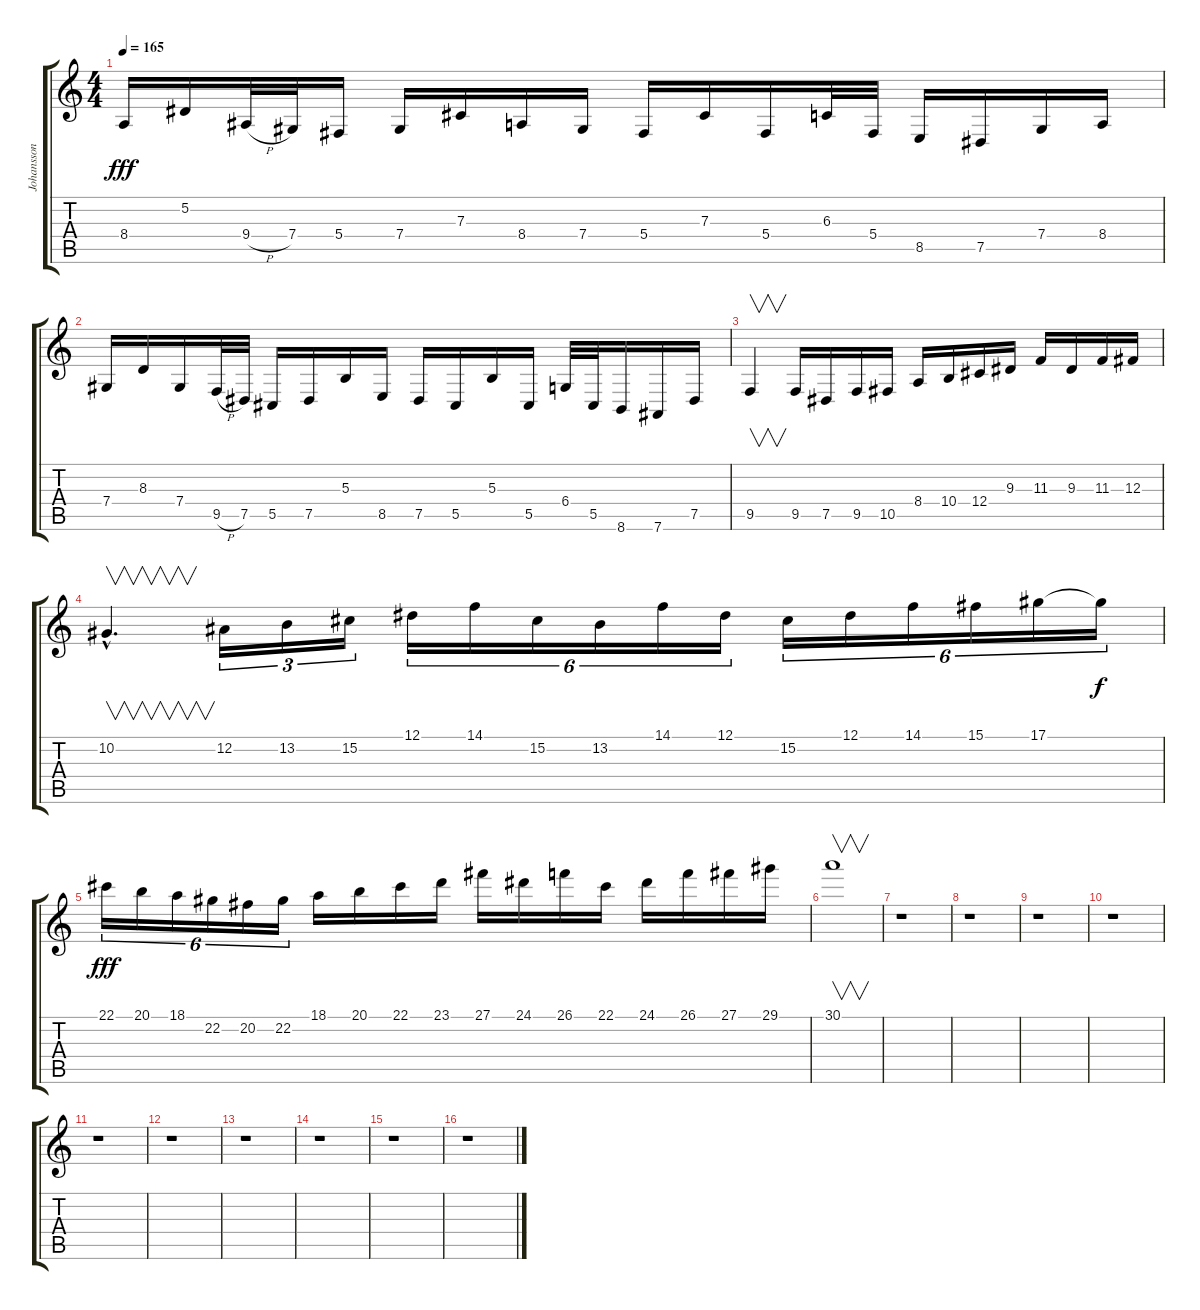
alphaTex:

\track ("Johansson" "Johansson") {instrument lead2sawtooth}
\staff {score tabs}
\tuning (Eb4 Bb3 Gb3 Db3 Ab2 Eb2) {hide}
\ts (4 4)
\tempo 165
\clef g2
\ks c
8.4.16{dy fff} 5.2.16 9.4{h}.32 7.4.32 5.4.16 7.4.16 7.3.16 8.4.16 7.4.16 5.4.16 7.3.16 5.4.16 6.3.32 5.4.32 8.5.16 7.5.16 7.4.16 8.4.16 |
7.4.16 8.3.16 7.4.16 9.5{h}.32 7.5.32 5.5.16 7.5.16 5.3.16 8.5.16 7.5.16 5.5.16 5.3.16 5.5.16 6.4.32 5.5.32 8.6.16 7.6.16 7.5.16 |
9.5.4{v} 9.5.16 7.5.16 9.5.16 10.5.16 8.4.16 10.4.16 12.4.16 9.3.16 11.3.16 9.3.16 11.3.16 12.3.16 |
10.2{hac}.4{v d} 12.2.16{tu (3 2)} 13.2.16{tu (3 2)} 15.2.16{tu (3 2)} 12.1.16{tu (6 4)} 14.1.16{tu (6 4)} 15.2.16{tu (6 4)} 13.2.16{tu (6 4)} 14.1.16{tu (6 4)} 12.1.16{tu (6 4)} 15.2.16{tu (6 4)} 12.1.16{tu (6 4)} 14.1.16{tu (6 4)} 15.1.16{tu (6 4)} 17.1.16{tu (6 4)} 17.1{t}.16{tu (6 4) dy f} |
22.1.16{tu (6 4) dy fff} 20.1.16{tu (6 4)} 18.1.16{tu (6 4)} 22.2.16{tu (6 4)} 20.2.16{tu (6 4)} 22.2.16{tu (6 4)} 18.1.16 20.1.16 22.1.16 23.1.16 27.1.16 24.1.16 26.1.16 22.1.16 24.1.16 26.1.16 27.1.16 29.1.16 |
30.1.1{v} |
r.1 |
r.1 |
r.1 |
r.1 |
r.1 |
r.1 |
r.1 |
r.1 |
r.1 |
r.1
